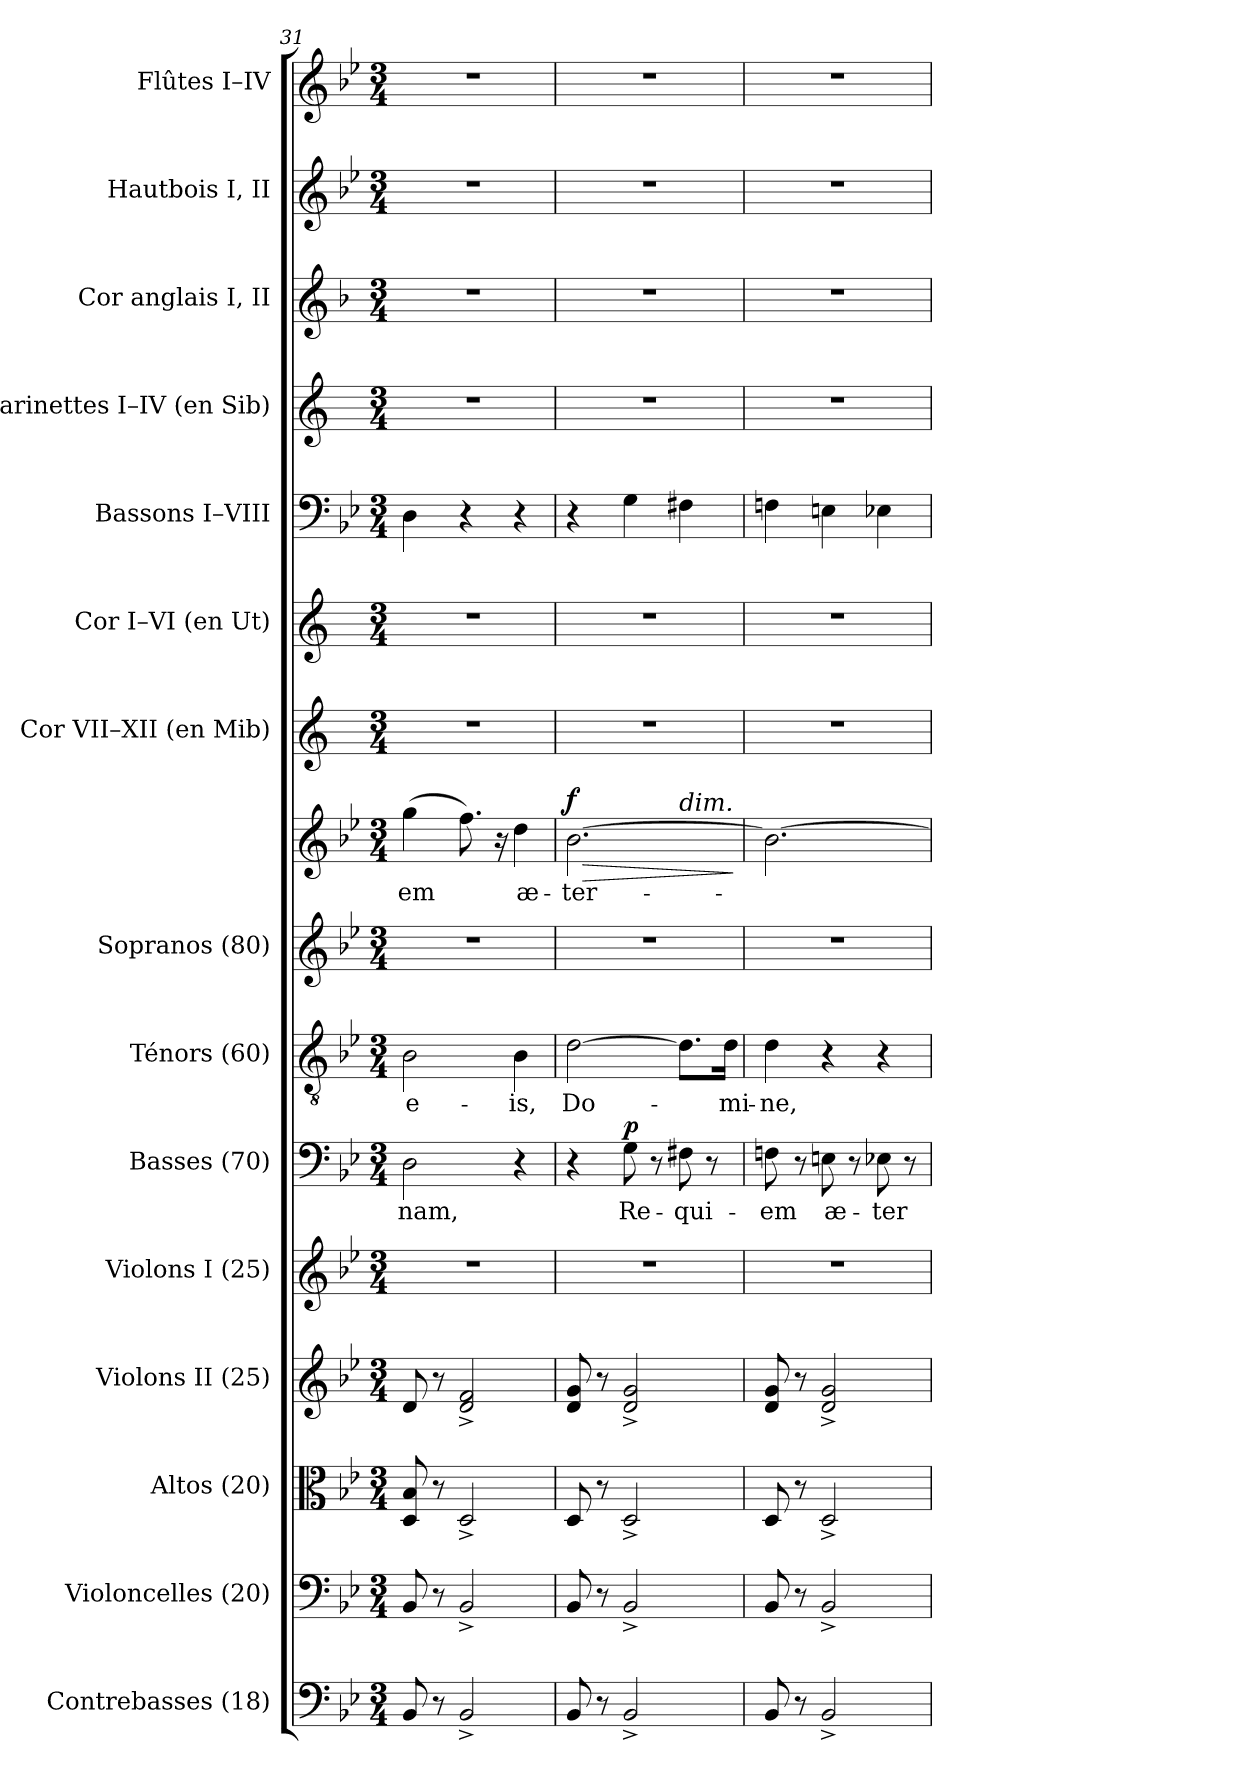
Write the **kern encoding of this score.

**kern	**kern	**kern	**kern	**kern	**kern	**text	**dynam	**kern	**text	**kern	**kern	**text	**dynam	**kern	**kern	**kern	**kern	**kern	**kern	**kern
*part15	*part14	*part13	*part12	*part11	*part10	*part10	*part10	*part9	*part9	*part8	*part8	*part8	*part8	*part7	*part6	*part5	*part4	*part3	*part2	*part1
*staff16	*staff15	*staff14	*staff13	*staff12	*staff11	*staff11	*staff11	*staff10	*staff10	*staff9	*staff8	*staff8	*staff8/9	*staff7	*staff6	*staff5	*staff4	*staff3	*staff2	*staff1
*I"Contrebasses (18)	*I"Violoncelles (20)	*I"Altos (20)	*I"Violons II (25)	*I"Violons I (25)	*I"Basses (70)	*	*	*I"Ténors (60)	*	*I"Sopranos (80)	*	*	*	*I"Cor VII–XII (en Mib)	*I"Cor I–VI (en Ut)	*I"Bassons I–VIII	*I"Clarinettes I–IV (en Sib)	*I"Cor anglais I, II	*I"Hautbois I, II	*I"Flûtes I–IV
*I'Cb.	*I'Vlles	*I'Altos	*I'Vns II	*I'Vns I	*I'Basses	*	*	*I'Tén.	*	*I'Sopr.	*	*	*	*I'Cor (Mib)	*I'Cor (Ut)	*I'Bns	*I'Cl. (Sib)	*I'C. a.	*I'Hb.	*I'Fl.
*clefF4	*clefF4	*clefC3	*clefG2	*clefG2	*clefF4	*	*	*clefGv2	*	*clefG2	*clefG2	*	*	*clefG2	*clefG2	*clefF4	*clefG2	*clefG2	*clefG2	*clefG2
*ITrd7c12	*	*	*	*	*	*	*	*ITrd7c12	*	*	*	*	*	*ITrd5c9	*ITrd7c12	*	*ITrd1c2	*ITrd4c7	*	*
*k[b-e-]	*k[b-e-]	*k[b-e-]	*k[b-e-]	*k[b-e-]	*k[b-e-]	*	*	*k[b-e-]	*	*k[b-e-]	*k[b-e-]	*	*	*k[b-e-a-]	*k[]	*k[b-e-]	*k[b-e-]	*k[b-e-]	*k[b-e-]	*k[b-e-]
*B-:	*B-:	*B-:	*B-:	*B-:	*B-:	*	*	*B-:	*	*B-:	*B-:	*	*	*E-:	*C:	*B-:	*B-:	*B-:	*B-:	*B-:
*M3/4	*M3/4	*M3/4	*M3/4	*M3/4	*M3/4	*	*	*M3/4	*	*M3/4	*M3/4	*	*	*M3/4	*M3/4	*M3/4	*M3/4	*M3/4	*M3/4	*M3/4
=31	=31	=31	=31	=31	=31	=31	=31	=31	=31	=31	=31	=31	=31	=31	=31	=31	=31	=31	=31	=31
!	!	!	!	!LO:N:vis=1	!	!	!	!	!	!	!	!	!	!	!	!	!	!	!	!
!	!	!	!	!	!	!LO:LY:b:color=#000000	!	!	!	!	!	!	!	!	!	!	!	!	!	!
!	!	!	!	!	!	!	!	!	!LO:LY:b:color=#000000	!LO:N:vis=1	!	!	!	!	!	!	!	!	!	!
!	!	!	!	!	!	!	!	!	!	!	!	!LO:LY:b:color=#000000	!	!LO:N:vis=1	!LO:N:vis=1	!	!LO:N:vis=1	!LO:N:vis=1	!LO:N:vis=1	!LO:N:vis=1
8BBB-i/	8BB-i/	8Di/ 8B-i	8di/	2.r	2Di\	-nam,	.	2BB-i\	e-	2.r	(4ggi\	-em	.	2.r	2.r	4Di\	2.r	2.r	2.r	2.r
8r	8r	8r	8r	.	.	.	.	.	.	.	.	.	.	.	.	.	.	.	.	.
2BBB-^i/	2BB-^i/	2D^i/	2di/^ 2fi^	.	.	.	.	.	.	.	8.ffi\)	.	.	.	.	4r	.	.	.	.
.	.	.	.	.	.	.	.	.	.	.	16r	.	.	.	.	.	.	.	.	.
!	!	!	!	!	!	!	!	!	!LO:LY:b:color=#000000	!	!	!	!	!	!	!	!	!	!	!
!	!	!	!	!	!	!	!	!	!	!	!	!LO:LY:b:color=#000000	!	!	!	!	!	!	!	!
.	.	.	.	.	4r	.	.	4BB-i\	-is,	.	4ddi\	æ-	.	.	.	4r	.	.	.	.
!!LO:PB:g=z
=32	=32	=32	=32	=32	=32	=32	=32	=32	=32	=32	=32	=32	=32	=32	=32	=32	=32	=32	=32	=32
!	!	!	!	!LO:N:vis=1	!	!	!	!	!	!	!	!	!	!	!	!	!	!	!	!
!	!	!	!	!	!	!	!	!	!LO:LY:b:color=#000000	!LO:N:vis=1	!	!	!	!	!	!	!	!	!	!
!	!	!	!	!	!	!	!	!	!	!	!LO:TX:a:i:t=poco	!	!	!	!	!	!	!	!	!
!	!	!	!	!	!	!	!	!	!	!	!	!LO:LY:b:color=#000000	!LO:HP:b	!LO:N:vis=1	!LO:N:vis=1	!	!LO:N:vis=1	!LO:N:vis=1	!LO:N:vis=1	!LO:N:vis=1
*	*	*	*	*	*	*	*	*	*	*	*^	*	*	*	*	*	*	*	*	*
8BBB-i/	8BB-i/	8Di/	8di/ 8gi	2.r	4r	.	.	[>2Di\	Do-	2.r	[>2.b-i\	2ryy	-ter-	> f	2.r	2.r	4r	2.r	2.r	2.r	2.r
8r	8r	8r	8r	.	.	.	.	.	.	.	.	.	.	.	.	.	.	.	.	.	.
!	!	!	!	!	!	!LO:LY:b:color=#000000	!	!	!	!	!	!	!	!	!	!	!	!	!	!	!
2BBB-^i/	2BB-^i/	2D^i/	2di/^ 2gi^	.	8Gi\	Re-	p	.	.	.	.	.	.	.	.	.	4Gi\	.	.	.	.
.	.	.	.	.	8r	.	.	.	.	.	.	.	.	.	.	.	.	.	.	.	.
!	!	!	!	!	!	!	!	!	!	!	!	!LO:TX:a:i:t=dim.	!	!	!	!	!	!	!	!	!
!	!	!	!	!	!	!LO:LY:b:color=#000000	!	!	!	!	!	!	!	!	!	!	!	!	!	!	!
.	.	.	.	.	8F#Xi\	-qui-	.	8.Di\L]	.	.	.	4ryy	.	.	.	.	4F#Xi\	.	.	.	.
.	.	.	.	.	8r	.	.	.	.	.	.	.	.	.	.	.	.	.	.	.	.
!	!	!	!	!	!	!	!	!	!LO:LY:b:color=#000000	!	!	!	!	!	!	!	!	!	!	!	!
.	.	.	.	.	.	.	.	16Di\Jk	-mi-	.	.	.	.	.	.	.	.	.	.	.	.
.	.	.	.	.	.	.	.	.	.	.	.	.	.	]	.	.	.	.	.	.	.
=33	=33	=33	=33	=33	=33	=33	=33	=33	=33	=33	=33	=33	=33	=33	=33	=33	=33	=33	=33	=33	=33
!	!	!	!	!LO:N:vis=1	!	!	!	!	!	!	!	!	!	!	!	!	!	!	!	!	!
*	*	*	*	*	*	*	*	*	*	*	*v	*v	*	*	*	*	*	*	*	*	*
*	*	*	*	*	*	*	*	*	*	*	*^	*	*	*	*	*	*	*	*	*
!	!	!	!	!	!	!LO:LY:b:color=#000000	!	!	!	!	!	!	!	!	!	!	!	!	!	!	!
*	*	*	*	*	*	*	*	*	*	*	*v	*v	*	*	*	*	*	*	*	*	*
*	*	*	*	*	*	*	*	*	*	*	*^	*	*	*	*	*	*	*	*	*
!	!	!	!	!	!	!	!	!	!LO:LY:b:color=#000000	!LO:N:vis=1	!	!	!	!	!LO:N:vis=1	!LO:N:vis=1	!	!LO:N:vis=1	!LO:N:vis=1	!LO:N:vis=1	!LO:N:vis=1
*	*	*	*	*	*	*	*	*	*	*	*v	*v	*	*	*	*	*	*	*	*	*
8BBB-i/	8BB-i/	8Di/	8di/ 8gi	2.r	8Fni\	-em	.	4Di\	-ne,	2.r	2.b-i\_>	.	.	2.r	2.r	4Fni\	2.r	2.r	2.r	2.r
8r	8r	8r	8r	.	8r	.	.	.	.	.	.	.	.	.	.	.	.	.	.	.
!	!	!	!	!	!	!LO:LY:b:color=#000000	!	!	!	!	!	!	!	!	!	!	!	!	!	!
2BBB-^i/	2BB-^i/	2D^i/	2di/^ 2gi^	.	8Eni\	æ-	.	4r	.	.	.	.	.	.	.	4Eni\	.	.	.	.
.	.	.	.	.	8r	.	.	.	.	.	.	.	.	.	.	.	.	.	.	.
!	!	!	!	!	!	!LO:LY:b:color=#000000	!	!	!	!	!	!	!	!	!	!	!	!	!	!
.	.	.	.	.	8E-Xi\	-ter-	.	4r	.	.	.	.	.	.	.	4E-Xi\	.	.	.	.
.	.	.	.	.	8r	.	.	.	.	.	.	.	.	.	.	.	.	.	.	.
=	=	=	=	=	=	=	=	=	=	=	=	=	=	=	=	=	=	=	=	=
*-	*-	*-	*-	*-	*-	*-	*-	*-	*-	*-	*-	*-	*-	*-	*-	*-	*-	*-	*-	*-
